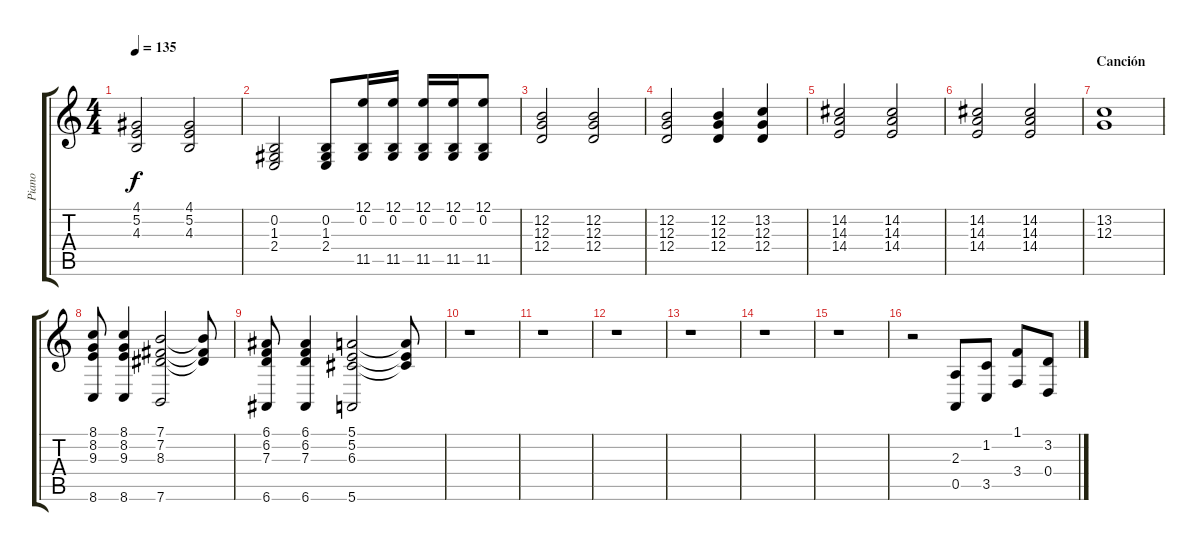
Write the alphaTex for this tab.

\track ("Piano" "Piano") {instrument acousticgrandpiano}
\staff {score tabs}
\tuning (E4 B3 G3 D3 A2 E2) {hide}
\ts (4 4)
\tempo 135
\clef g2
\ks c
(4.1 5.2 4.3).2{dy f} (4.1 5.2 4.3).2 |
(0.2 1.3 2.4).2 (0.2 1.3 2.4).8 (12.1 0.2 11.5).16 (12.1 0.2 11.5).16 (12.1 0.2 11.5).16 (12.1 0.2 11.5).16 (12.1 0.2 11.5).8 |
(12.2 12.3 12.4).2 (12.2 12.3 12.4).2 |
(12.2 12.3 12.4).2 (12.2 12.3 12.4).4 (13.2 12.3 12.4).4 |
(14.2 14.3 14.4).2 (14.2 14.3 14.4).2 |
(14.2 14.3 14.4).2 (14.2 14.3 14.4).2 |
\section ("" "Canción")
(13.2 12.3).1 |
(8.1 8.2 9.3 8.6).8 (8.1 8.2 9.3 8.6).4 (7.1 7.2 8.3 7.6).2 (7.1{t} 7.2{t} 8.3{t}).8 |
(6.1 6.2 7.3 6.6).8 (6.1 6.2 7.3 6.6).4 (5.1 5.2 6.3 5.6).2 (5.1{t} 5.2{t} 6.3{t}).8 |
r.1 |
r.1 |
r.1 |
r.1 |
r.1 |
r.1 |
r.2 (2.3 0.5).8 (1.2 3.5).8 (1.1 3.4).8 (3.2 0.4).8
